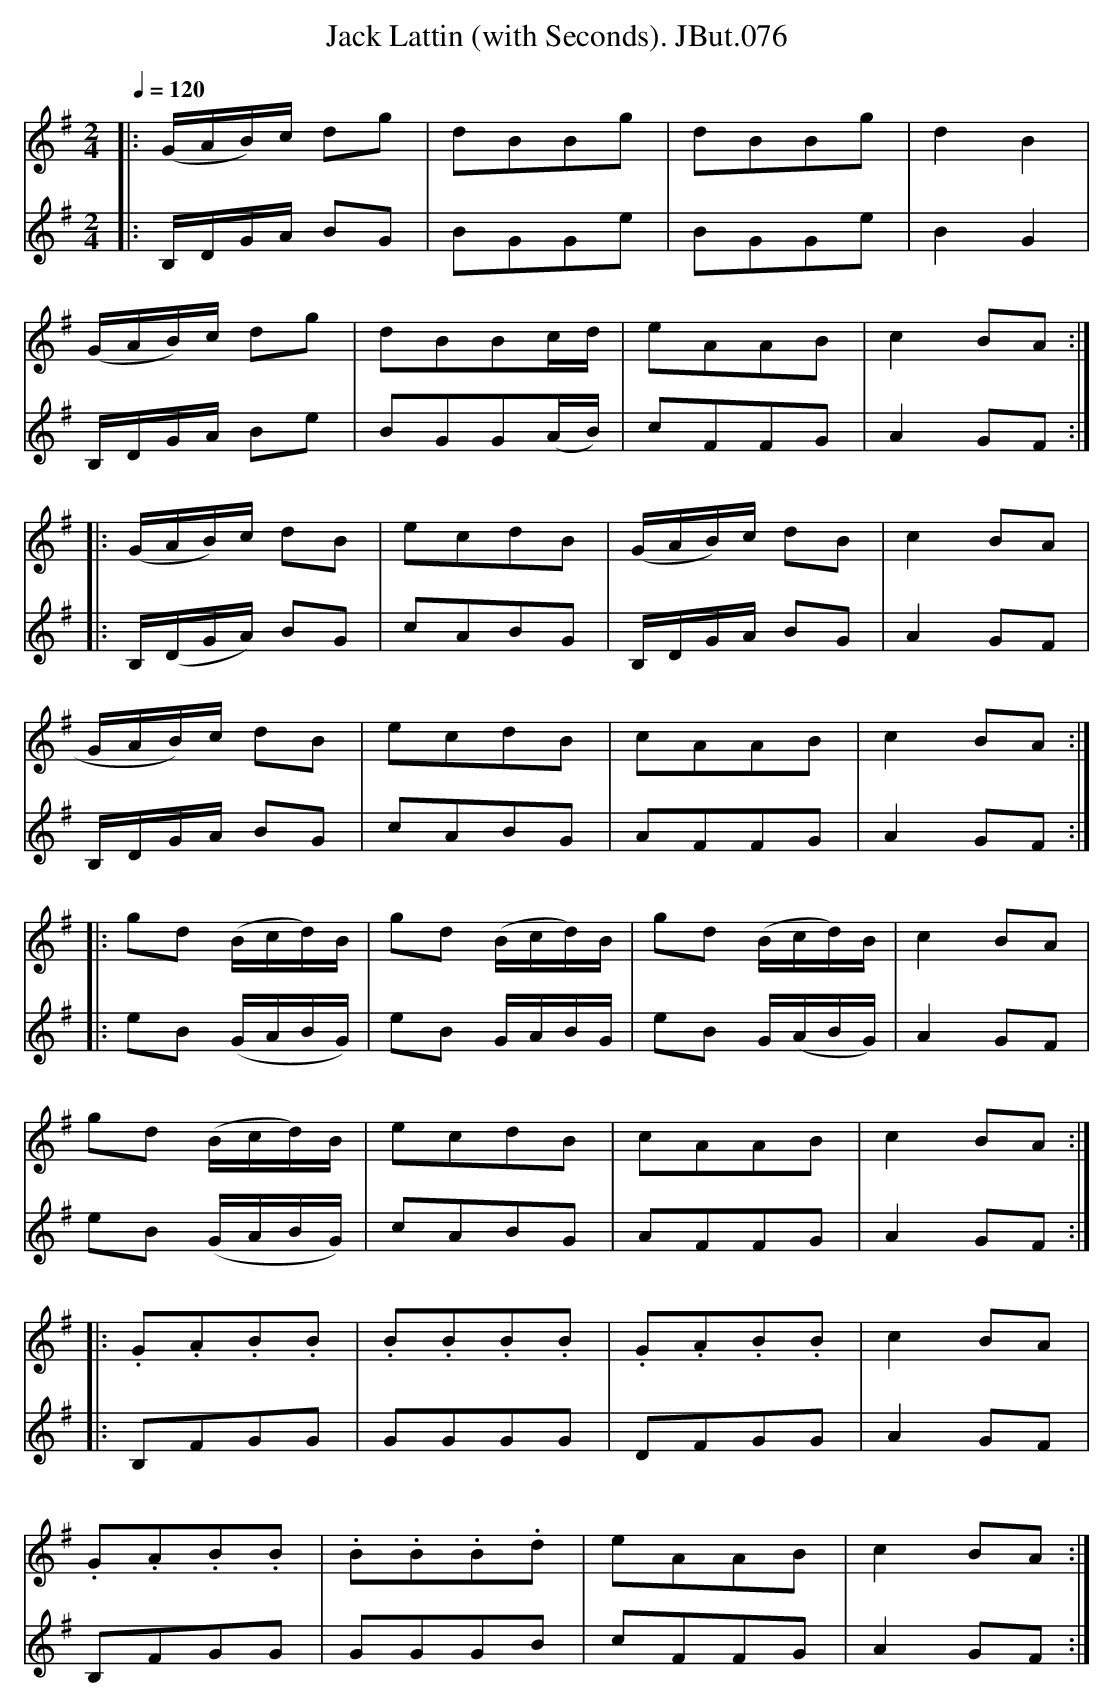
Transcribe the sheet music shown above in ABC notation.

X:1
T:Jack Lattin (with Seconds). JBut.076
M:2/4
L:1/8
Q:1/4=120
K:G
V:1
|:(G/A/B/)c/ dg|dBBg|dBBg|d2B2|
(G/A/B/)c/ dg|dBBc/d/|eAAB|c2 BA:|
|:(G/A/B/)c/ dB|ecdB|(G/A/B/)c/ dB|c2 BA|
G/A/B/)c/ dB|ecdB|cAAB|c2 BA:|
|:gd (B/c/d/)B/|gd (B/c/d/)B/|gd (B/c/d/)B/|c2 BA|
gd (B/c/d/)B/|ecdB|cAAB|c2 BA:|
|:.G.A.B.B|.B.B.B.B|.G.A.B.B|c2 BA|
.G.A.B.B|.B.B.B.d|eAAB|c2 BA:|
V:2
|:B,/D/G/A/ BG|BGGe|BGGe|B2G2|
B,/D/G/A/ Be|BGG(A/B/)|cFFG|A2 GF:|
|:B,/(D/G/A/) BG |cABG|B,/D/G/A/ BG|A2GF|B,/D/G/A/ BG|
cABG|AFFG|A2GF:|
|:eB (G/A/B/G/)|eB G/A/B/G/|eB G/(A/B/G/)|A2GF|
eB (G/A/B/G/)|cABG|AFFG|A2GF :|
|:B,FGG|GGGG|DFGG|A2GF|
B,FGG|GGGB|cFFG|A2 GF:|
